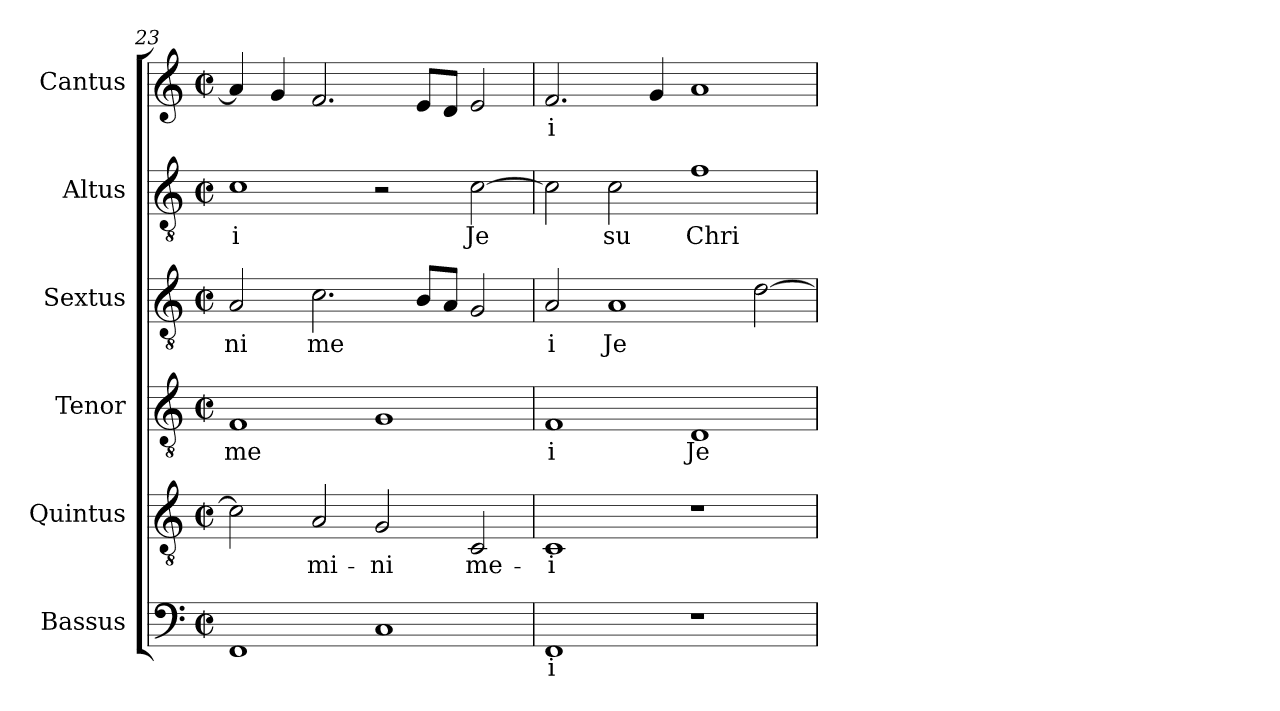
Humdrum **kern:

**kern	**text	**kern	**text	**kern	**text	**kern	**text	**kern	**text	**kern	**text
*part6	*part6	*part5	*part5	*part4	*part4	*part3	*part3	*part2	*part2	*part1	*part1
*staff6	*staff6	*staff5	*staff5	*staff4	*staff4	*staff3	*staff3	*staff2	*staff2	*staff1	*staff1
*I"Bassus	*	*I"Quintus	*	*I"Tenor	*	*I"Sextus	*	*I"Altus	*	*I"Cantus	*
!!LO:LB:g=z
*clefF4	*	*clefGv2	*	*clefGv2	*	*clefGv2	*	*clefGv2	*	*clefG2	*
*k[]	*	*k[]	*	*k[]	*	*k[]	*	*k[]	*	*k[]	*
*C:	*	*C:	*	*C:	*	*C:	*	*C:	*	*C:	*
*M2/2	*	*M2/2	*	*M2/2	*	*M2/2	*	*M2/2	*	*M2/2	*
*met(c|)	*	*met(c|)	*	*met(c|)	*	*met(c|)	*	*met(c|)	*	*met(c|)	*
=23	=23	=23	=23	=23	=23	=23	=23	=23	=23	=23	=23
!	!LO:LY:b:cj	!	!LO:LY:b:cj	!	!LO:LY:b:cj	!	!LO:LY:b:cj	!	!LO:LY:b:cj	!	!LO:LY:b:cj
1FF	.	2c\]	.	1F	me-	2A/	-ni	1c	i	4a/]	--
!	!	!	!	!	!	!	!	!	!	!	!LO:LY:b:cj
.	.	.	.	.	.	.	.	.	.	4g/	--
!	!	!	!LO:LY:b:cj	!	!	!	!LO:LY:b:cj	!	!	!	!LO:LY:b:cj
.	.	2A/	mi-	.	.	2.c\	me	.	.	2.f/	--
!	!LO:LY:b:cj	!	!LO:LY:b:cj	!	!LO:LY:b:cj	!	!	!	!	!	!
1C	.	2G/	-ni	1G	--	.	.	2r	.	.	.
!	!	!	!	!	!	!	!LO:LY:b:cj	!	!	!	!LO:LY:b:cj
.	.	.	.	.	.	8B/L	.	.	.	8e/L	--
!	!	!	!	!	!	!	!LO:LY:b:cj	!	!	!	!LO:LY:b:cj
.	.	.	.	.	.	8A/J	.	.	.	8d/J	--
!	!	!	!LO:LY:b:cj	!	!	!	!LO:LY:b:cj	!	!LO:LY:b:cj	!	!LO:LY:b:cj
.	.	2C/	me-	.	.	2G/	.	[>2c\	Je	2e/	--
=24	=24	=24	=24	=24	=24	=24	=24	=24	=24	=24	=24
!	!LO:LY:b:cj	!	!LO:LY:b:cj	!	!LO:LY:b:cj	!	!LO:LY:b:cj	!	!LO:LY:b:cj	!	!LO:LY:b:cj
1FF	i	1C	-i	1F	-i	2A/	i	2c\]	.	2.f/	-i
!	!	!	!	!	!	!	!LO:LY:b:cj	!	!LO:LY:b:cj	!	!
.	.	.	.	.	.	1A	Je	2c\	su	.	.
!	!	!	!	!	!	!	!	!	!	!	!LO:LY:b:cj
.	.	.	.	.	.	.	.	.	.	4g/	.
!	!	!	!	!	!LO:LY:b:cj	!	!	!	!LO:LY:b:cj	!	!LO:LY:b:cj
1r	.	1r	.	1D	Je-	.	.	1f	Chri	1a	.
!	!	!	!	!	!	!	!LO:LY:b:cj	!	!	!	!
.	.	.	.	.	.	[>2d\	.	.	.	.	.
=	=	=	=	=	=	=	=	=	=	=	=
*-	*-	*-	*-	*-	*-	*-	*-	*-	*-	*-	*-
